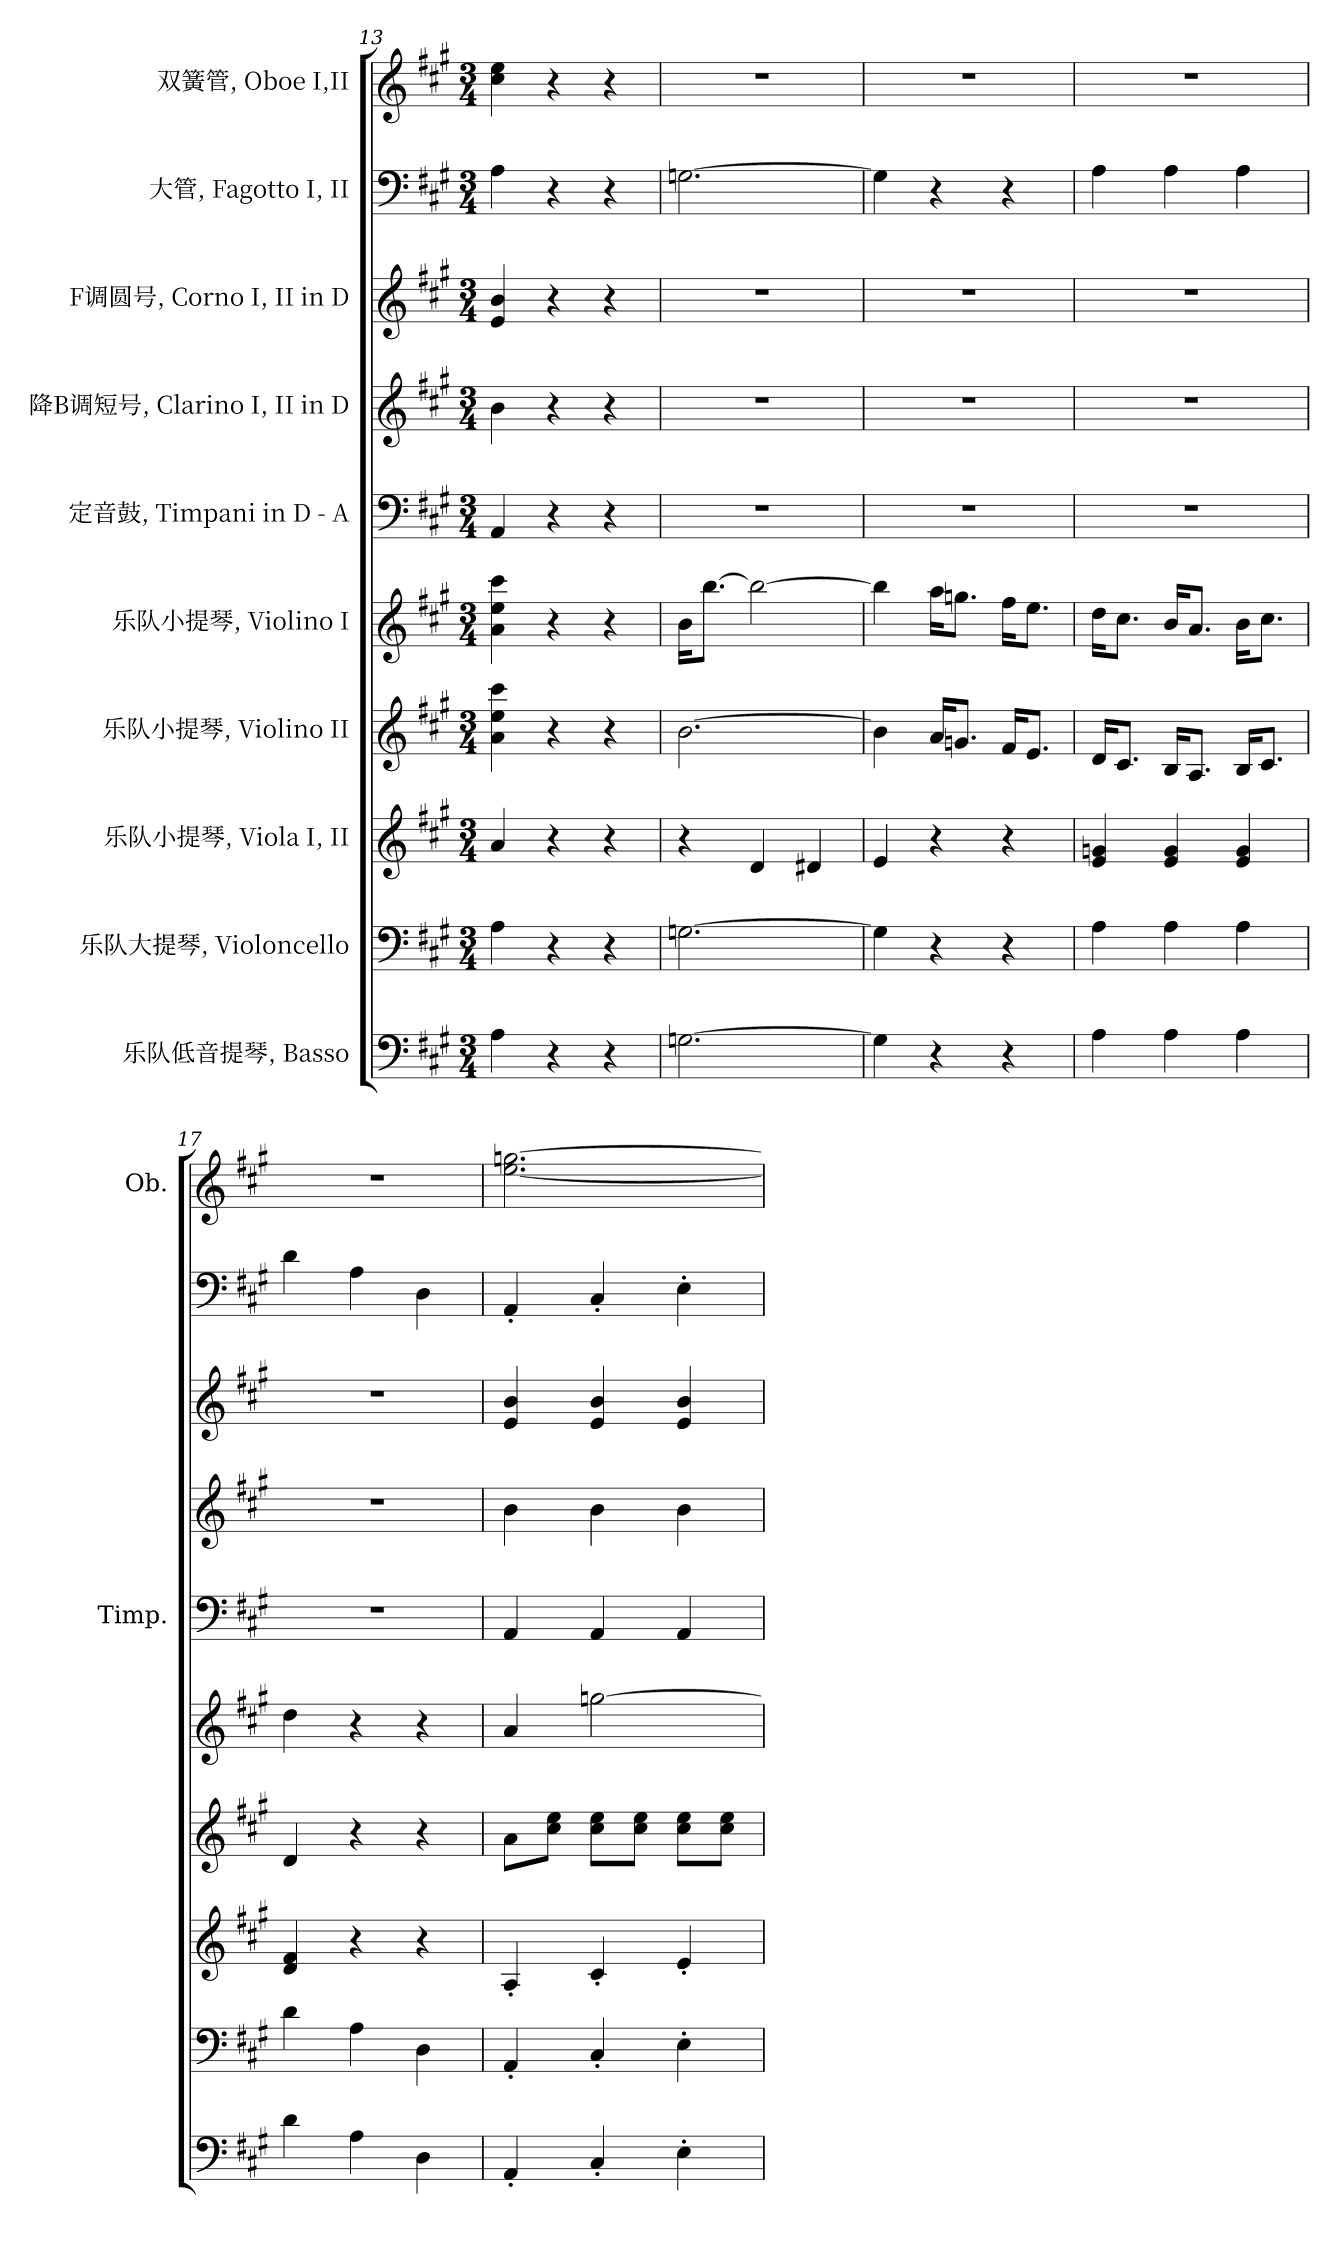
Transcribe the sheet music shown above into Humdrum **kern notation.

**kern	**kern	**kern	**kern	**kern	**kern	**kern	**kern	**kern	**kern
*part10	*part9	*part8	*part7	*part6	*part5	*part4	*part3	*part2	*part1
*staff10	*staff9	*staff8	*staff7	*staff6	*staff5	*staff4	*staff3	*staff2	*staff1
*I"乐队低音提琴, Basso	*I"乐队大提琴, Violoncello	*I"乐队小提琴, Viola I, II	*I"乐队小提琴, Violino II	*I"乐队小提琴, Violino I	*I"定音鼓, Timpani in D - A	*I"降B调短号, Clarino I, II in D	*I"F调圆号, Corno I, II in D	*I"大管, Fagotto I, II	*I"双簧管, Oboe I,II
*	*	*	*	*	*I'Timp.	*	*	*	*I'Ob.
!!LO:PB:g=z
*clefF4	*clefF4	*clefG2	*clefG2	*clefG2	*clefF4	*clefG2	*clefG2	*clefF4	*clefG2
*ITrd7c12	*	*	*	*	*	*ITrd1c2	*ITrd4c7	*	*
*k[f#c#g#]	*k[f#c#g#]	*k[f#c#g#]	*k[f#c#g#]	*k[f#c#g#]	*k[f#c#g#]	*k[f#]	*k[f#c#]	*k[f#c#g#]	*k[f#c#g#]
*M3/4	*M3/4	*M3/4	*M3/4	*M3/4	*M3/4	*M3/4	*M3/4	*M3/4	*M3/4
=13	=13	=13	=13	=13	=13	=13	=13	=13	=13
4AA\	4A\	4a/	4a\ 4ee\ 4ccc#\	4a\ 4ee\ 4ccc#\	4AA/	4a\	4A/ 4e/	4A\	4cc#\ 4ee\
4r	4r	4r	4r	4r	4r	4r	4r	4r	4r
4r	4r	4r	4r	4r	4r	4r	4r	4r	4r
=14	=14	=14	=14	=14	=14	=14	=14	=14	=14
[2.GGn\	[2.Gn\	4r	[2.b\	16b\KL	2.r	2.r	2.r	[2.Gn\	2.r
.	.	.	.	[8.bb\J	.	.	.	.	.
.	.	4d/	.	2bb\_	.	.	.	.	.
.	.	4d#X/	.	.	.	.	.	.	.
=15	=15	=15	=15	=15	=15	=15	=15	=15	=15
4GG\]	4G\]	4e/	4b\]	4bb\]	2.r	2.r	2.r	4G\]	2.r
4r	4r	4r	16a/KL	16aa\KL	.	.	.	4r	.
.	.	.	8.gn/J	8.ggn\J	.	.	.	.	.
4r	4r	4r	16f#/KL	16ff#\KL	.	.	.	4r	.
.	.	.	8.e/J	8.ee\J	.	.	.	.	.
=16	=16	=16	=16	=16	=16	=16	=16	=16	=16
4AA\	4A\	4e/ 4gn/	16d/KL	16dd\KL	2.r	2.r	2.r	4A\	2.r
.	.	.	8.c#/J	8.cc#\J	.	.	.	.	.
4AA\	4A\	4e/ 4g/	16B/KL	16b/KL	.	.	.	4A\	.
.	.	.	8.A/J	8.a/J	.	.	.	.	.
4AA\	4A\	4e/ 4g/	16B/KL	16b\KL	.	.	.	4A\	.
.	.	.	8.c#/J	8.cc#\J	.	.	.	.	.
=17	=17	=17	=17	=17	=17	=17	=17	=17	=17
4D\	4d\	4d/ 4f#/	4d/	4dd\	2.r	2.r	2.r	4d\	2.r
4AA\	4A\	4r	4r	4r	.	.	.	4A\	.
4DD\	4D\	4r	4r	4r	.	.	.	4D\	.
=18	=18	=18	=18	=18	=18	=18	=18	=18	=18
4AAA'/	4AA'/	4A'/	8a\L	4a/	4AA/	4a\	4A/ 4e/	4AA'/	[2.ee\ [2.ggn\
.	.	.	8cc#\ 8ee\J	.	.	.	.	.	.
4CC#'/	4C#'/	4c#'/	8cc#\ 8ee\L	[2ggn\	4AA/	4a\	4A/ 4e/	4C#'/	.
.	.	.	8cc#\ 8ee\J	.	.	.	.	.	.
4EE'\	4E'\	4e'/	8cc#\ 8ee\L	.	4AA/	4a\	4A/ 4e/	4E'\	.
.	.	.	8cc#\ 8ee\J	.	.	.	.	.	.
=	=	=	=	=	=	=	=	=	=
*-	*-	*-	*-	*-	*-	*-	*-	*-	*-
